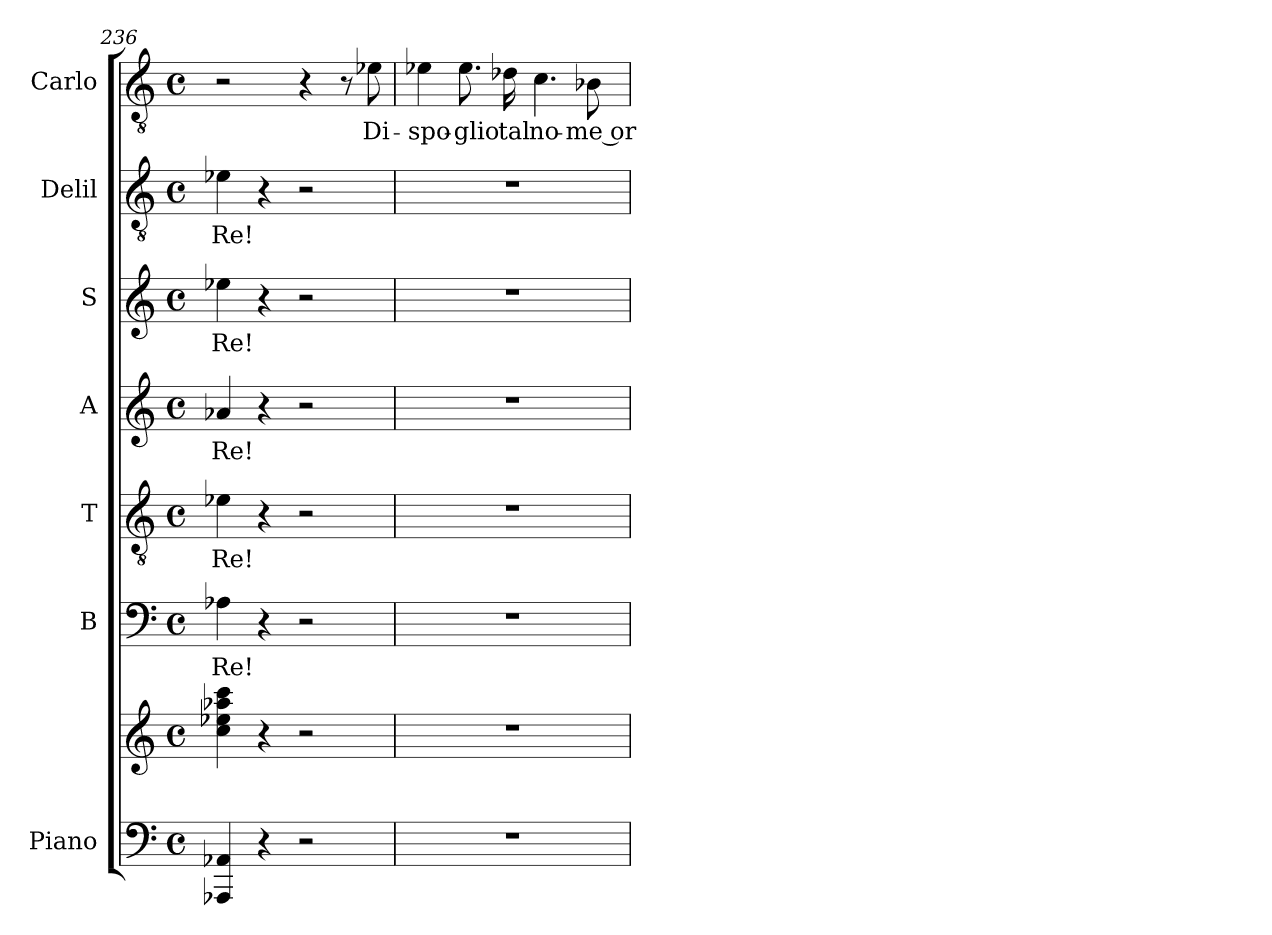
**kern	**kern	**kern	**text	**kern	**text	**kern	**text	**kern	**text	**kern	**text	**kern	**text
*part7	*part7	*part6	*part6	*part5	*part5	*part4	*part4	*part3	*part3	*part2	*part2	*part1	*part1
*staff8	*staff7	*staff6	*staff6	*staff5	*staff5	*staff4	*staff4	*staff3	*staff3	*staff2	*staff2	*staff1	*staff1
*I"Piano	*	*I"B	*	*I"T	*	*I"A	*	*I"S	*	*I"Delil	*	*I"Carlo	*
*I'Pno	*	*I'B	*	*I'T	*	*I'A	*	*I'S	*	*	*	*	*
!!LO:PB:g=z
*clefF4	*clefG2	*clefF4	*	*clefGv2	*	*clefG2	*	*clefG2	*	*clefGv2	*	*clefGv2	*
*k[]	*k[]	*k[]	*	*k[]	*	*k[]	*	*k[]	*	*k[]	*	*k[]	*
*M4/4	*M4/4	*M4/4	*	*M4/4	*	*M4/4	*	*M4/4	*	*M4/4	*	*M4/4	*
*met(c)	*met(c)	*met(c)	*	*met(c)	*	*met(c)	*	*met(c)	*	*met(c)	*	*met(c)	*
=236	=236	=236	=236	=236	=236	=236	=236	=236	=236	=236	=236	=236	=236
4AAA-X/ 4AA-X/	4cc\ 4ee-X\ 4aa-X\ 4ccc\	4A-X\	Re!	4e-X\	Re!	4a-X/	Re!	4ee-X\	Re!	4e-X\	Re!	2r	.
4r	4r	4r	.	4r	.	4r	.	4r	.	4r	.	.	.
2r	2r	2r	.	2r	.	2r	.	2r	.	2r	.	4r	.
.	.	.	.	.	.	.	.	.	.	.	.	8r	.
.	.	.	.	.	.	.	.	.	.	.	.	8e-X\	Di-
=237	=237	=237	=237	=237	=237	=237	=237	=237	=237	=237	=237	=237	=237
1r	1r	1r	.	1r	.	1r	.	1r	.	1r	.	4e-X\	-spo-
.	.	.	.	.	.	.	.	.	.	.	.	8.e-\	-glio
.	.	.	.	.	.	.	.	.	.	.	.	16d-X\	tal
.	.	.	.	.	.	.	.	.	.	.	.	4.c\	no-
.	.	.	.	.	.	.	.	.	.	.	.	8B-X\	-me or
=	=	=	=	=	=	=	=	=	=	=	=	=	=
*-	*-	*-	*-	*-	*-	*-	*-	*-	*-	*-	*-	*-	*-
